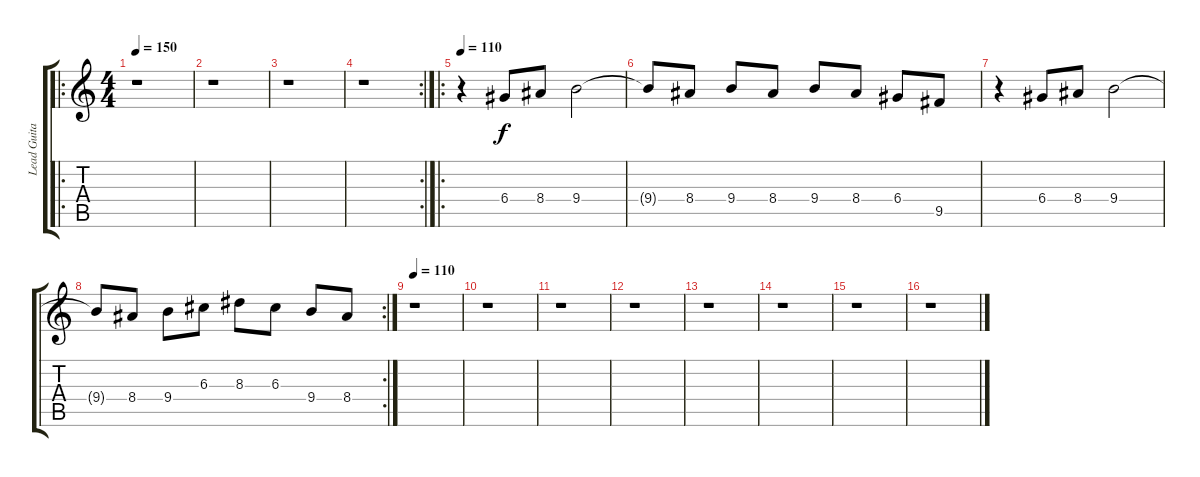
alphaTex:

\track ("Lead Guitar" "Lead Guita") {instrument overdrivenguitar}
\staff {score tabs}
\tuning (E4 B3 G3 D3 A2 E2) {hide}
\ro
\ts (4 4)
\tempo 150
\tempo 110
\tempo 150
\clef g2
\ks c
r.1{dy f instrument overdrivenguitar} |
r.1 |
r.1 |
\rc 2
r.1 |
\ro
\tempo 110
r.4 6.4.8 8.4.8 9.4.2 |
9.4{t}.8 8.4.8 9.4.8 8.4.8 9.4.8 8.4.8 6.4.8 9.5.8 |
r.4 6.4.8 8.4.8 9.4.2 |
\rc 2
9.4{t}.8 8.4.8 9.4.8 6.3.8 8.3.8 6.3.8 9.4.8 8.4.8 |
\tempo 110
r.1 |
r.1 |
r.1 |
r.1 |
r.1 |
r.1 |
r.1 |
r.1
